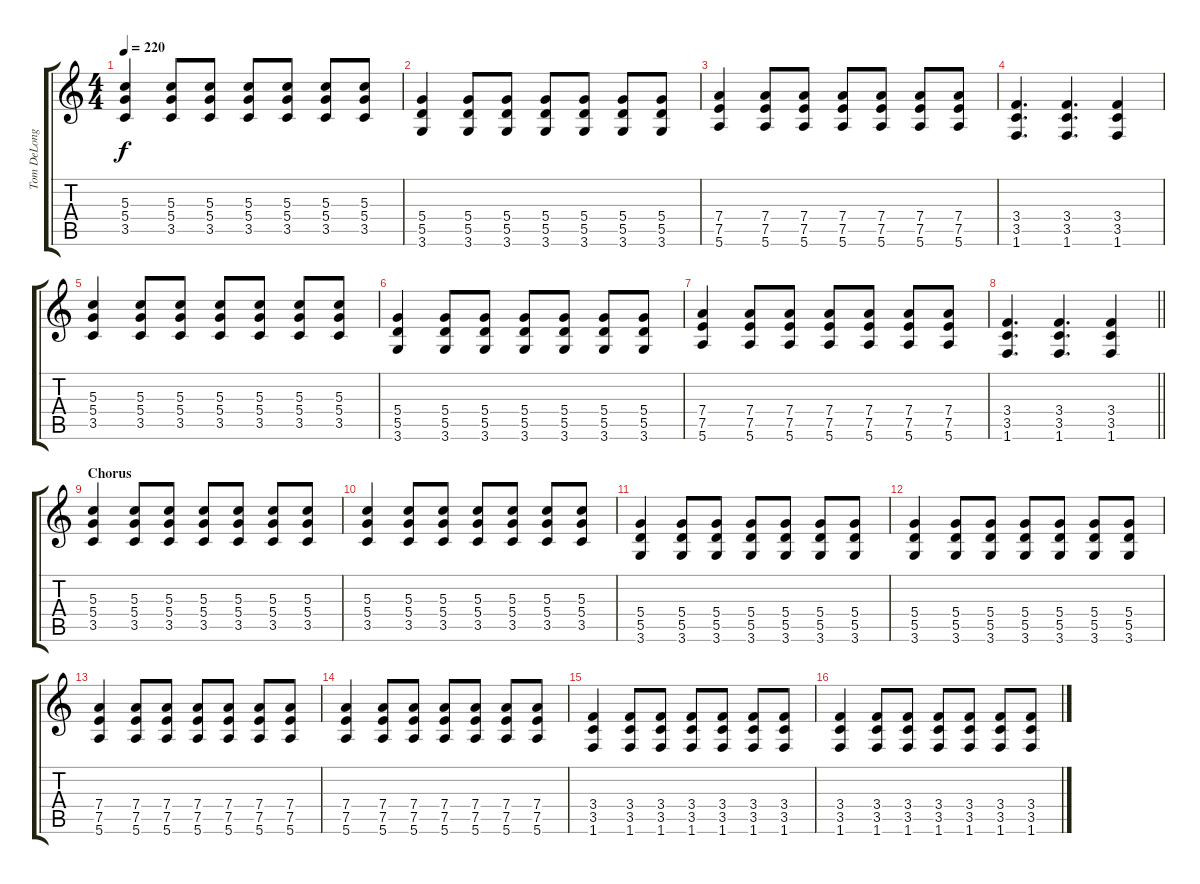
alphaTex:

\track ("Tom DeLonge - Guitar" "Tom DeLong") {instrument distortionguitar}
\staff {score tabs}
\tuning (E4 B3 G3 D3 A2 E2) {hide}
\ts (4 4)
\tempo 220
\clef g2
\ks c
(5.3 5.4 3.5).4{dy f} (5.3 5.4 3.5).8 (5.3 5.4 3.5).8 (5.3 5.4 3.5).8 (5.3 5.4 3.5).8 (5.3 5.4 3.5).8 (5.3 5.4 3.5).8 |
(5.4 5.5 3.6).4 (5.4 5.5 3.6).8 (5.4 5.5 3.6).8 (5.4 5.5 3.6).8 (5.4 5.5 3.6).8 (5.4 5.5 3.6).8 (5.4 5.5 3.6).8 |
(7.4 7.5 5.6).4 (7.4 7.5 5.6).8 (7.4 7.5 5.6).8 (7.4 7.5 5.6).8 (7.4 7.5 5.6).8 (7.4 7.5 5.6).8 (7.4 7.5 5.6).8 |
(3.4 3.5 1.6).4{d} (3.4 3.5 1.6).4{d} (3.4 3.5 1.6).4 |
(5.3 5.4 3.5).4 (5.3 5.4 3.5).8 (5.3 5.4 3.5).8 (5.3 5.4 3.5).8 (5.3 5.4 3.5).8 (5.3 5.4 3.5).8 (5.3 5.4 3.5).8 |
(5.4 5.5 3.6).4 (5.4 5.5 3.6).8 (5.4 5.5 3.6).8 (5.4 5.5 3.6).8 (5.4 5.5 3.6).8 (5.4 5.5 3.6).8 (5.4 5.5 3.6).8 |
(7.4 7.5 5.6).4 (7.4 7.5 5.6).8 (7.4 7.5 5.6).8 (7.4 7.5 5.6).8 (7.4 7.5 5.6).8 (7.4 7.5 5.6).8 (7.4 7.5 5.6).8 |
\barLineRight lightlight
(3.4 3.5 1.6).4{d} (3.4 3.5 1.6).4{d} (3.4 3.5 1.6).4 |
\section ("" "Chorus")
(5.3 5.4 3.5).4 (5.3 5.4 3.5).8 (5.3 5.4 3.5).8 (5.3 5.4 3.5).8 (5.3 5.4 3.5).8 (5.3 5.4 3.5).8 (5.3 5.4 3.5).8 |
(5.3 5.4 3.5).4 (5.3 5.4 3.5).8 (5.3 5.4 3.5).8 (5.3 5.4 3.5).8 (5.3 5.4 3.5).8 (5.3 5.4 3.5).8 (5.3 5.4 3.5).8 |
(5.4 5.5 3.6).4 (5.4 5.5 3.6).8 (5.4 5.5 3.6).8 (5.4 5.5 3.6).8 (5.4 5.5 3.6).8 (5.4 5.5 3.6).8 (5.4 5.5 3.6).8 |
(5.4 5.5 3.6).4 (5.4 5.5 3.6).8 (5.4 5.5 3.6).8 (5.4 5.5 3.6).8 (5.4 5.5 3.6).8 (5.4 5.5 3.6).8 (5.4 5.5 3.6).8 |
(7.4 7.5 5.6).4 (7.4 7.5 5.6).8 (7.4 7.5 5.6).8 (7.4 7.5 5.6).8 (7.4 7.5 5.6).8 (7.4 7.5 5.6).8 (7.4 7.5 5.6).8 |
(7.4 7.5 5.6).4 (7.4 7.5 5.6).8 (7.4 7.5 5.6).8 (7.4 7.5 5.6).8 (7.4 7.5 5.6).8 (7.4 7.5 5.6).8 (7.4 7.5 5.6).8 |
(3.4 3.5 1.6).4 (3.4 3.5 1.6).8 (3.4 3.5 1.6).8 (3.4 3.5 1.6).8 (3.4 3.5 1.6).8 (3.4 3.5 1.6).8 (3.4 3.5 1.6).8 |
(3.4 3.5 1.6).4 (3.4 3.5 1.6).8 (3.4 3.5 1.6).8 (3.4 3.5 1.6).8 (3.4 3.5 1.6).8 (3.4 3.5 1.6).8 (3.4 3.5 1.6).8
